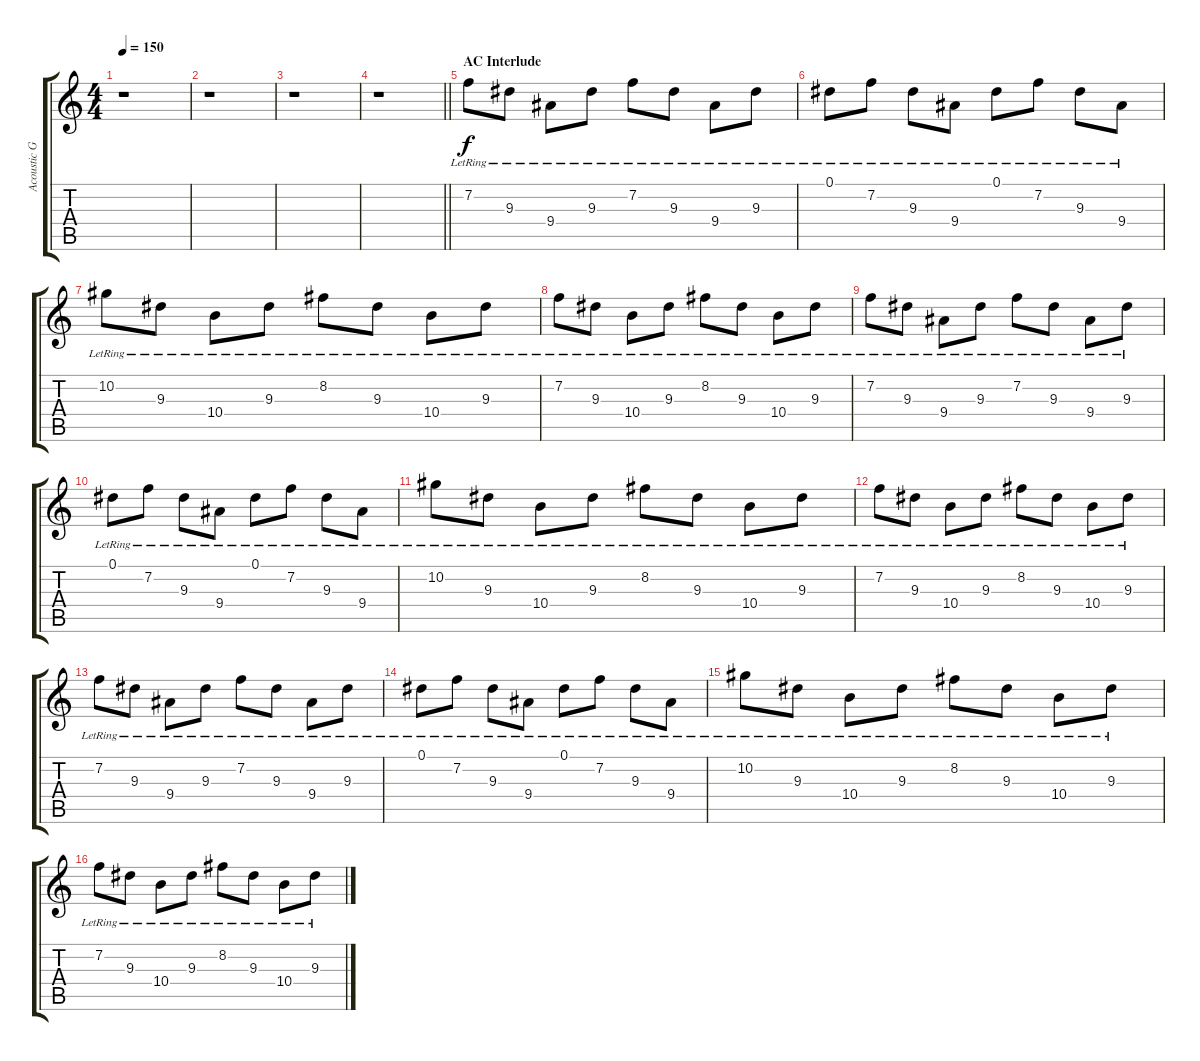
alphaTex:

\track ("Acoustic G" "Acoustic G") {instrument acousticguitarnylon}
\staff {score tabs}
\tuning (Eb4 Bb3 Gb3 Db3 Ab2 Eb2) {hide}
\ts (4 4)
\tempo 150
\clef g2
\ks c
r.1{dy f} |
r.1 |
r.1 |
\barLineRight lightlight
r.1 |
\section ("" "AC Interlude")
7.2{lr}.8 9.3{lr}.8 9.4{lr}.8 9.3{lr}.8 7.2{lr}.8 9.3{lr}.8 9.4{lr}.8 9.3{lr}.8 |
0.1{lr}.8 7.2{lr}.8 9.3{lr}.8 9.4{lr}.8 0.1{lr}.8 7.2{lr}.8 9.3{lr}.8 9.4{lr}.8 |
10.2{lr}.8 9.3{lr}.8 10.4{lr}.8 9.3{lr}.8 8.2{lr}.8 9.3{lr}.8 10.4{lr}.8 9.3{lr}.8 |
7.2{lr}.8 9.3{lr}.8 10.4{lr}.8 9.3{lr}.8 8.2{lr}.8 9.3{lr}.8 10.4{lr}.8 9.3{lr}.8 |
7.2{lr}.8 9.3{lr}.8 9.4{lr}.8 9.3{lr}.8 7.2{lr}.8 9.3{lr}.8 9.4{lr}.8 9.3{lr}.8 |
0.1{lr}.8 7.2{lr}.8 9.3{lr}.8 9.4{lr}.8 0.1{lr}.8 7.2{lr}.8 9.3{lr}.8 9.4{lr}.8 |
10.2{lr}.8 9.3{lr}.8 10.4{lr}.8 9.3{lr}.8 8.2{lr}.8 9.3{lr}.8 10.4{lr}.8 9.3{lr}.8 |
7.2{lr}.8 9.3{lr}.8 10.4{lr}.8 9.3{lr}.8 8.2{lr}.8 9.3{lr}.8 10.4{lr}.8 9.3{lr}.8 |
7.2{lr}.8 9.3{lr}.8 9.4{lr}.8 9.3{lr}.8 7.2{lr}.8 9.3{lr}.8 9.4{lr}.8 9.3{lr}.8 |
0.1{lr}.8 7.2{lr}.8 9.3{lr}.8 9.4{lr}.8 0.1{lr}.8 7.2{lr}.8 9.3{lr}.8 9.4{lr}.8 |
10.2{lr}.8 9.3{lr}.8 10.4{lr}.8 9.3{lr}.8 8.2{lr}.8 9.3{lr}.8 10.4{lr}.8 9.3{lr}.8 |
7.2{lr}.8 9.3{lr}.8 10.4{lr}.8 9.3{lr}.8 8.2{lr}.8 9.3{lr}.8 10.4{lr}.8 9.3{lr}.8
